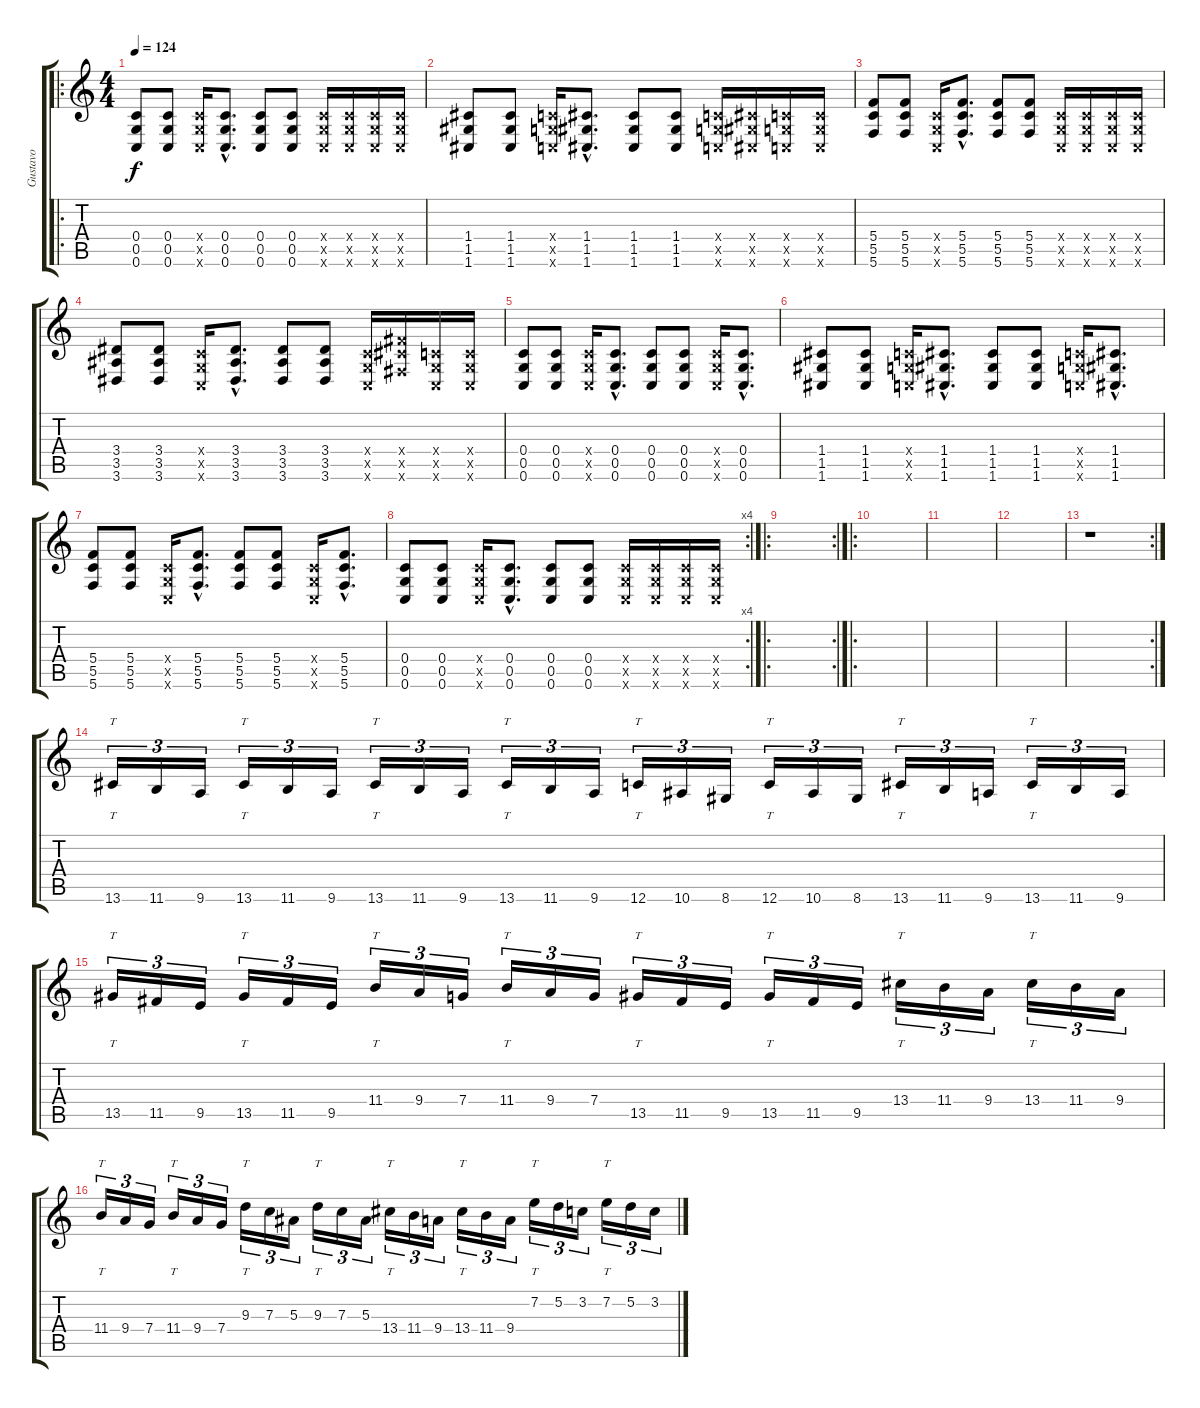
\track ("Gustavo" "Gustavo") {instrument distortionguitar}
\staff {score tabs}
\tuning (D4 A3 F3 C3 G2 C2) {hide}
\ro
\ts (4 4)
\tempo 124
\clef g2
\ks c
(0.4 0.5 0.6).8{dy f} (0.4 0.5 0.6).8 (0.4{x} 0.5{x} 0.6{x}).16 (0.4{hac} 0.5{hac} 0.6{hac}).8{d} (0.4 0.5 0.6).8 (0.4 0.5 0.6).8 (0.4{x} 0.5{x} 0.6{x}).16 (0.4{x} 0.5{x} 0.6{x}).16 (0.4{x} 0.5{x} 0.6{x}).16 (0.4{x} 0.5{x} 0.6{x}).16 |
(1.4 1.5 1.6).8 (1.4 1.5 1.6).8 (0.4{x} 0.5{x} 0.6{x}).16 (1.4{hac} 1.5{hac} 1.6{hac}).8{d} (1.4 1.5 1.6).8 (1.4 1.5 1.6).8 (0.4{x} 0.5{x} 0.6{x}).16 (1.4{x} 1.5{x} 1.6{x}).16 (0.4{x} 0.5{x} 0.6{x}).16 (0.4{x} 0.5{x} 0.6{x}).16 |
(5.4 5.5 5.6).8 (5.4 5.5 5.6).8 (0.4{x} 0.5{x} 0.6{x}).16 (5.4{hac} 5.5{hac} 5.6{hac}).8{d} (5.4 5.5 5.6).8 (5.4 5.5 5.6).8 (0.4{x} 0.5{x} 0.6{x}).16 (0.4{x} 0.5{x} 0.6{x}).16 (0.4{x} 0.5{x} 0.6{x}).16 (0.4{x} 0.5{x} 0.6{x}).16 |
(3.4 3.5 3.6).8 (3.4 3.5 3.6).8 (0.4{x} 0.5{x} 0.6{x}).16 (3.4{hac} 3.5{hac} 3.6{hac}).8{d} (3.4 3.5 3.6).8 (3.4 3.5 3.6).8 (0.4{x} 0.5{x} 0.6{x}).16 (6.4{x} 6.5{x} 6.6{x}).16 (0.4{x} 0.5{x} 0.6{x}).16 (0.4{x} 0.5{x} 0.6{x}).16 |
(0.4 0.5 0.6).8 (0.4 0.5 0.6).8 (0.4{x} 0.5{x} 0.6{x}).16 (0.4{hac} 0.5{hac} 0.6{hac}).8{d} (0.4 0.5 0.6).8 (0.4 0.5 0.6).8 (0.4{x} 0.5{x} 0.6{x}).16 (0.4{hac} 0.5{hac} 0.6{hac}).8{d} |
(1.4 1.5 1.6).8 (1.4 1.5 1.6).8 (0.4{x} 0.5{x} 0.6{x}).16 (1.4{hac} 1.5{hac} 1.6{hac}).8{d} (1.4 1.5 1.6).8 (1.4 1.5 1.6).8 (0.4{x} 0.5{x} 0.6{x}).16 (1.4{hac} 1.5{hac} 1.6{hac}).8{d} |
(5.4 5.5 5.6).8 (5.4 5.5 5.6).8 (0.4{x} 0.5{x} 0.6{x}).16 (5.4{hac} 5.5{hac} 5.6{hac}).8{d} (5.4 5.5 5.6).8 (5.4 5.5 5.6).8 (0.4{x} 0.5{x} 0.6{x}).16 (5.4{hac} 5.5{hac} 5.6{hac}).8{d} |
\rc 4
(0.4 0.5 0.6).8 (0.4 0.5 0.6).8 (0.4{x} 0.5{x} 0.6{x}).16 (0.4{hac} 0.5{hac} 0.6{hac}).8{d} (0.4 0.5 0.6).8 (0.4 0.5 0.6).8 (0.4{x} 0.5{x} 0.6{x}).16 (0.4{x} 0.5{x} 0.6{x}).16 (0.4{x} 0.5{x} 0.6{x}).16 (0.4{x} 0.5{x} 0.6{x}).16 |
\ro
\rc 2
|
\ro
|
|
|
\rc 2
r.1 |
13.6.16{tt tu (3 2)} 11.6.16{tu (3 2)} 9.6.16{tu (3 2)} 13.6.16{tt tu (3 2)} 11.6.16{tu (3 2)} 9.6.16{tu (3 2)} 13.6.16{tt tu (3 2)} 11.6.16{tu (3 2)} 9.6.16{tu (3 2)} 13.6.16{tt tu (3 2)} 11.6.16{tu (3 2)} 9.6.16{tu (3 2)} 12.6.16{tt tu (3 2)} 10.6.16{tu (3 2)} 8.6.16{tu (3 2)} 12.6.16{tt tu (3 2)} 10.6.16{tu (3 2)} 8.6.16{tu (3 2)} 13.6.16{tt tu (3 2)} 11.6.16{tu (3 2)} 9.6.16{tu (3 2)} 13.6.16{tt tu (3 2)} 11.6.16{tu (3 2)} 9.6.16{tu (3 2)} |
13.5.16{tt tu (3 2)} 11.5.16{tu (3 2)} 9.5.16{tu (3 2)} 13.5.16{tt tu (3 2)} 11.5.16{tu (3 2)} 9.5.16{tu (3 2)} 11.4.16{tt tu (3 2)} 9.4.16{tu (3 2)} 7.4.16{tu (3 2)} 11.4.16{tt tu (3 2)} 9.4.16{tu (3 2)} 7.4.16{tu (3 2)} 13.5.16{tt tu (3 2)} 11.5.16{tu (3 2)} 9.5.16{tu (3 2)} 13.5.16{tt tu (3 2)} 11.5.16{tu (3 2)} 9.5.16{tu (3 2)} 13.4.16{tt tu (3 2)} 11.4.16{tu (3 2)} 9.4.16{tu (3 2)} 13.4.16{tt tu (3 2)} 11.4.16{tu (3 2)} 9.4.16{tu (3 2)} |
11.4.16{tt tu (3 2)} 9.4.16{tu (3 2)} 7.4.16{tu (3 2)} 11.4.16{tt tu (3 2)} 9.4.16{tu (3 2)} 7.4.16{tu (3 2)} 9.3.16{tt tu (3 2)} 7.3.16{tu (3 2)} 5.3.16{tu (3 2)} 9.3.16{tt tu (3 2)} 7.3.16{tu (3 2)} 5.3.16{tu (3 2)} 13.4.16{tt tu (3 2)} 11.4.16{tu (3 2)} 9.4.16{tu (3 2)} 13.4.16{tt tu (3 2)} 11.4.16{tu (3 2)} 9.4.16{tu (3 2)} 7.2.16{tt tu (3 2)} 5.2.16{tu (3 2)} 3.2.16{tu (3 2)} 7.2.16{tt tu (3 2)} 5.2.16{tu (3 2)} 3.2.16{tu (3 2)}
